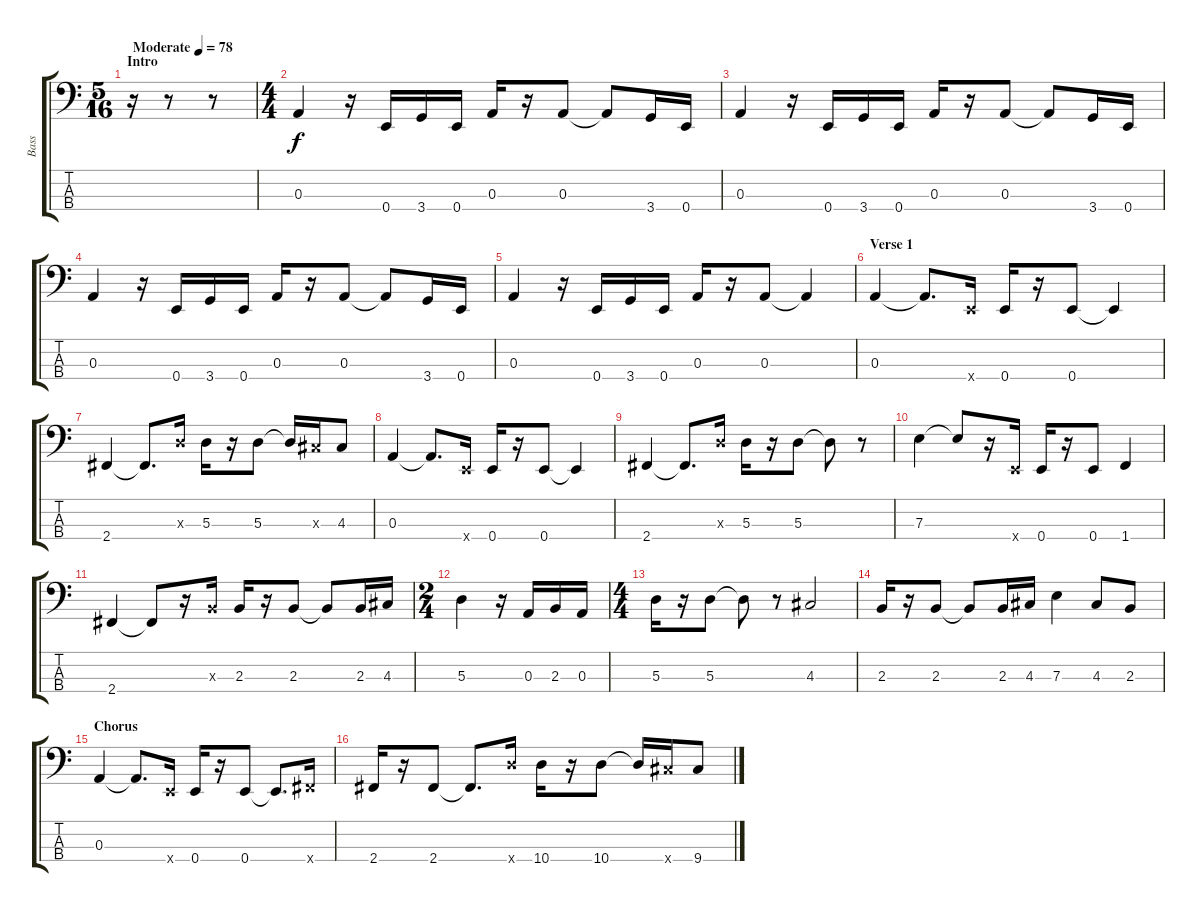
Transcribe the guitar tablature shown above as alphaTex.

\track ("Bass" "Bass") {instrument electricbasspick}
\staff {score tabs}
\tuning (G2 D2 A1 E1) {hide}
\ts (5 16)
\section ("" "Intro")
\tempo (78 "Moderate")
\clef f4
\ks c
r.16{dy f instrument electricbasspick} r.8 r.8 |
\ts (4 4)
0.3.4 r.16 0.4.16 3.4.16 0.4.16 0.3.16 r.16 0.3.8 0.3{t}.8 3.4.16 0.4.16 |
0.3.4 r.16 0.4.16 3.4.16 0.4.16 0.3.16 r.16 0.3.8 0.3{t}.8 3.4.16 0.4.16 |
0.3.4 r.16 0.4.16 3.4.16 0.4.16 0.3.16 r.16 0.3.8 0.3{t}.8 3.4.16 0.4.16 |
0.3.4 r.16 0.4.16 3.4.16 0.4.16 0.3.16 r.16 0.3.8 0.3{t}.4 |
\section ("" "Verse 1")
0.3.4 0.3{t}.8{d} 0.4{x}.16 0.4.16 r.16 0.4.8 0.4{t}.4 |
2.4.4 2.4{t}.8{d} 5.3{x}.16 5.3.16 r.16 5.3.8 5.3{t}.16 4.3{x}.16 4.3.8 |
0.3.4 0.3{t}.8{d} 0.4{x}.16 0.4.16 r.16 0.4.8 0.4{t}.4 |
2.4.4 2.4{t}.8{d} 5.3{x}.16 5.3.16 r.16 5.3.8 5.3{t}.8 r.8 |
7.3.4 7.3{t}.8 r.16 0.4{x}.16 0.4.16 r.16 0.4.8 1.4.4 |
2.4.4 2.4{t}.8 r.16 2.3{x}.16 2.3.16 r.16 2.3.8 2.3{t}.8 2.3.16 4.3.16 |
\ts (2 4)
5.3.4 r.16 0.3.16 2.3.16 0.3.16 |
\ts (4 4)
5.3.16 r.16 5.3.8 5.3{t}.8 r.8 4.3.2 |
2.3.16 r.16 2.3.8 2.3{t}.8 2.3.16 4.3.16 7.3.4 4.3.8 2.3.8 |
\section ("" "Chorus")
0.3.4 0.3{t}.8{d} 0.4{x}.16 0.4.16 r.16 0.4.8 0.4{t}.8{d} 2.4{x}.16 |
2.4.16 r.16 2.4.8 2.4{t}.8{d} 10.4{x}.16 10.4.16 r.16 10.4.8 10.4{t}.16 9.4{x}.16 9.4.8
